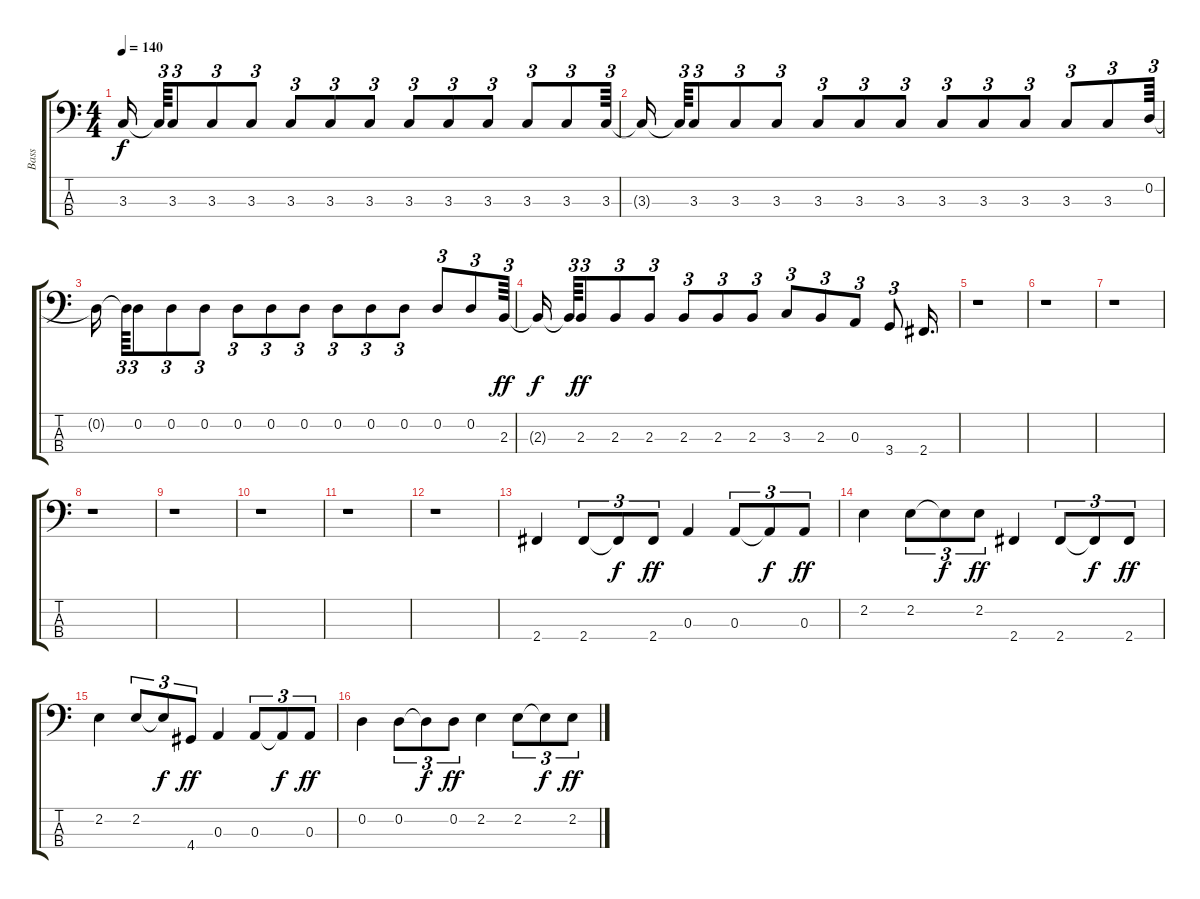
\track ("Bass" "Bass") {instrument electricbassfinger}
\staff {score tabs}
\tuning (G2 D2 A1 E1) {hide}
\ts (4 4)
\tempo 140
\clef f4
\ks c
3.3{t}.16{dy f} 3.3{t}.64{tu (3 2)} 3.3.8{tu (3 2)} 3.3.8{tu (3 2)} 3.3.8{tu (3 2)} 3.3.8{tu (3 2)} 3.3.8{tu (3 2)} 3.3.8{tu (3 2)} 3.3.8{tu (3 2)} 3.3.8{tu (3 2)} 3.3.8{tu (3 2)} 3.3.8{tu (3 2)} 3.3.8{tu (3 2)} 3.3.64{tu (3 2)} |
3.3{t}.16 3.3{t}.64{tu (3 2)} 3.3.8{tu (3 2)} 3.3.8{tu (3 2)} 3.3.8{tu (3 2)} 3.3.8{tu (3 2)} 3.3.8{tu (3 2)} 3.3.8{tu (3 2)} 3.3.8{tu (3 2)} 3.3.8{tu (3 2)} 3.3.8{tu (3 2)} 3.3.8{tu (3 2)} 3.3.8{tu (3 2)} 0.2.64{tu (3 2)} |
0.2{t}.16 0.2{t}.64{tu (3 2)} 0.2.8{tu (3 2)} 0.2.8{tu (3 2)} 0.2.8{tu (3 2)} 0.2.8{tu (3 2)} 0.2.8{tu (3 2)} 0.2.8{tu (3 2)} 0.2.8{tu (3 2)} 0.2.8{tu (3 2)} 0.2.8{tu (3 2)} 0.2.8{tu (3 2)} 0.2.8{tu (3 2)} 2.3.64{tu (3 2) dy ff} |
2.3{t}.16{dy f} 2.3{t}.64{tu (3 2)} 2.3.8{tu (3 2) dy ff} 2.3.8{tu (3 2)} 2.3.8{tu (3 2)} 2.3.8{tu (3 2)} 2.3.8{tu (3 2)} 2.3.8{tu (3 2)} 3.3.8{tu (3 2)} 2.3.8{tu (3 2)} 0.3.8{tu (3 2)} 3.4.8{tu (3 2)} 2.4.16{d} |
r.1 |
r.1 |
r.1 |
r.1 |
r.1 |
r.1 |
r.1 |
r.1 |
2.4.4 2.4.8{tu (3 2)} 2.4{t}.8{tu (3 2) dy f} 2.4.8{tu (3 2) dy ff} 0.3.4 0.3.8{tu (3 2)} 0.3{t}.8{tu (3 2) dy f} 0.3.8{tu (3 2) dy ff} |
2.2.4 2.2.8{tu (3 2)} 2.2{t}.8{tu (3 2) dy f} 2.2.8{tu (3 2) dy ff} 2.4.4 2.4.8{tu (3 2)} 2.4{t}.8{tu (3 2) dy f} 2.4.8{tu (3 2) dy ff} |
2.2.4 2.2.8{tu (3 2)} 2.2{t}.8{tu (3 2) dy f} 4.4.8{tu (3 2) dy ff} 0.3.4 0.3.8{tu (3 2)} 0.3{t}.8{tu (3 2) dy f} 0.3.8{tu (3 2) dy ff} |
0.2.4 0.2.8{tu (3 2)} 0.2{t}.8{tu (3 2) dy f} 0.2.8{tu (3 2) dy ff} 2.2.4 2.2.8{tu (3 2)} 2.2{t}.8{tu (3 2) dy f} 2.2.8{tu (3 2) dy ff}
